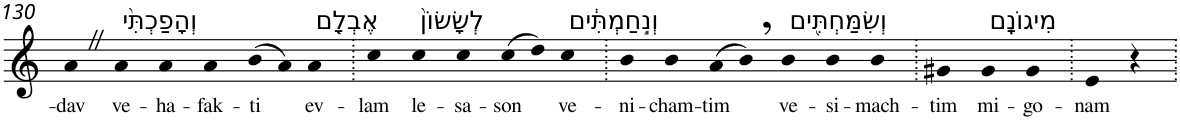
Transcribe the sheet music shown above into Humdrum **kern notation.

**kern	**text
*part1	*part1
*staff1	*staff1
*I"Piano	*
*I'Pno	*
!!LO:PB:g=z
*clefG2	*
*k[]	*
=130	=130
!	!LO:LY:b
4aZ	-dav
!LO:TX:a:t=וְהָפַכְתִּ֨י	!
!	!LO:LY:b
4a	ve-
!	!LO:LY:b
4a	-ha-
!	!LO:LY:b
4a	-fak-
!	!LO:LY:b
(>8b	-ti
8a)	.
!LO:TX:a:t=אֶבְלָ֤ם	!
!	!LO:LY:b
4a	ev-
=131.	=131.
!	!LO:LY:b
4cc	-lam
!LO:TX:a:t=לְשָׂשׂוֹן֙	!
!	!LO:LY:b
4cc	le-
!	!LO:LY:b
4cc	-sa-
!	!LO:LY:b
(>8cc	-son
8dd)	.
!LO:TX:a:t=וְנִ֣חַמְתִּ֔ים	!
!	!LO:LY:b
4cc	ve-
=132.	=132.
!	!LO:LY:b
4b	-ni-
!	!LO:LY:b
4b	-cham-
!	!LO:LY:b
(>8a	-tim
8b,)	.
!LO:TX:a:t=וְשִׂמַּחְתִּ֖ים	!
!	!LO:LY:b
4b	ve-
!	!LO:LY:b
4b	-si-
!	!LO:LY:b
4b	-mach-
=133.	=133.
!	!LO:LY:b
4g#X	-tim
!LO:TX:a:t=מִיגוֹנָֽם	!
!	!LO:LY:b
4g#	mi-
!	!LO:LY:b
4g#	-go-
=134.	=134.
!	!LO:LY:b
4e	-nam
4r	.
=.	=.
*-	*-
